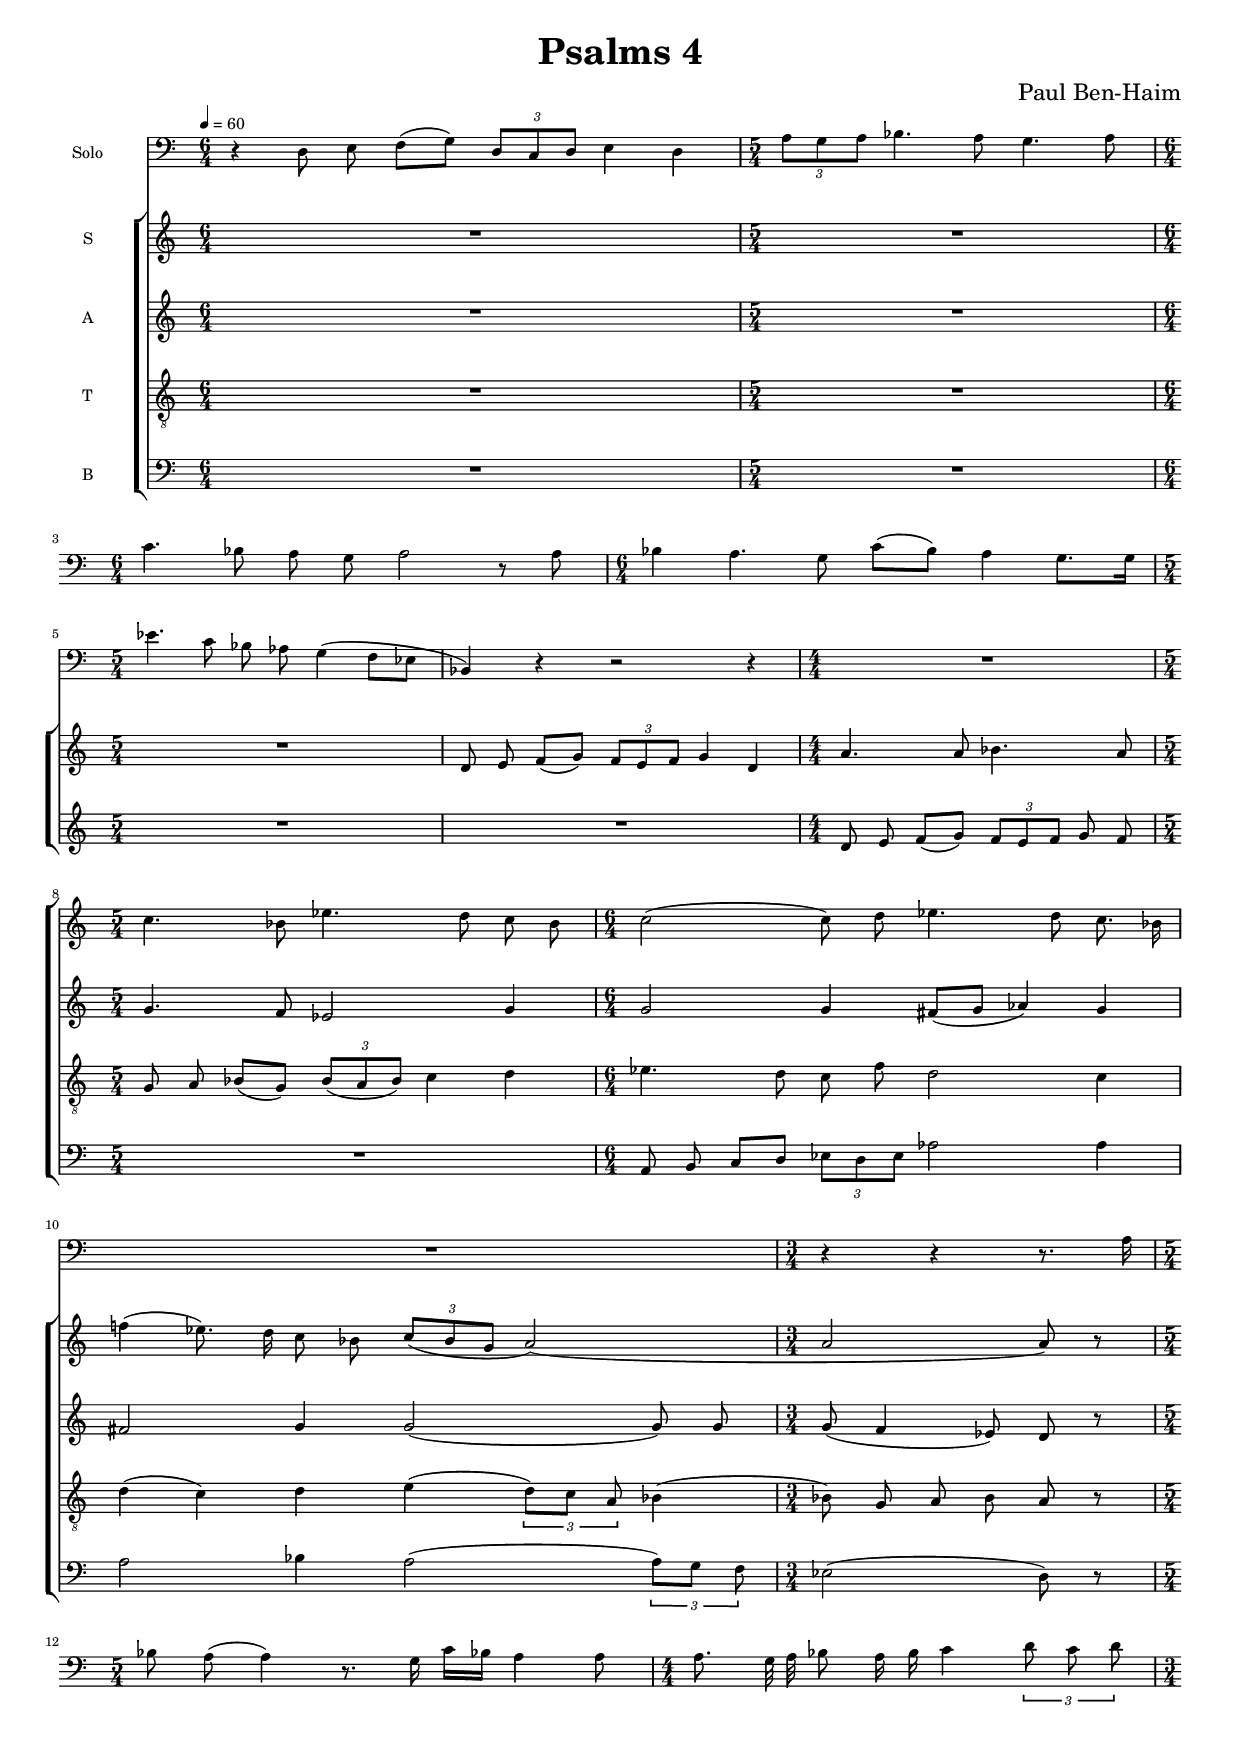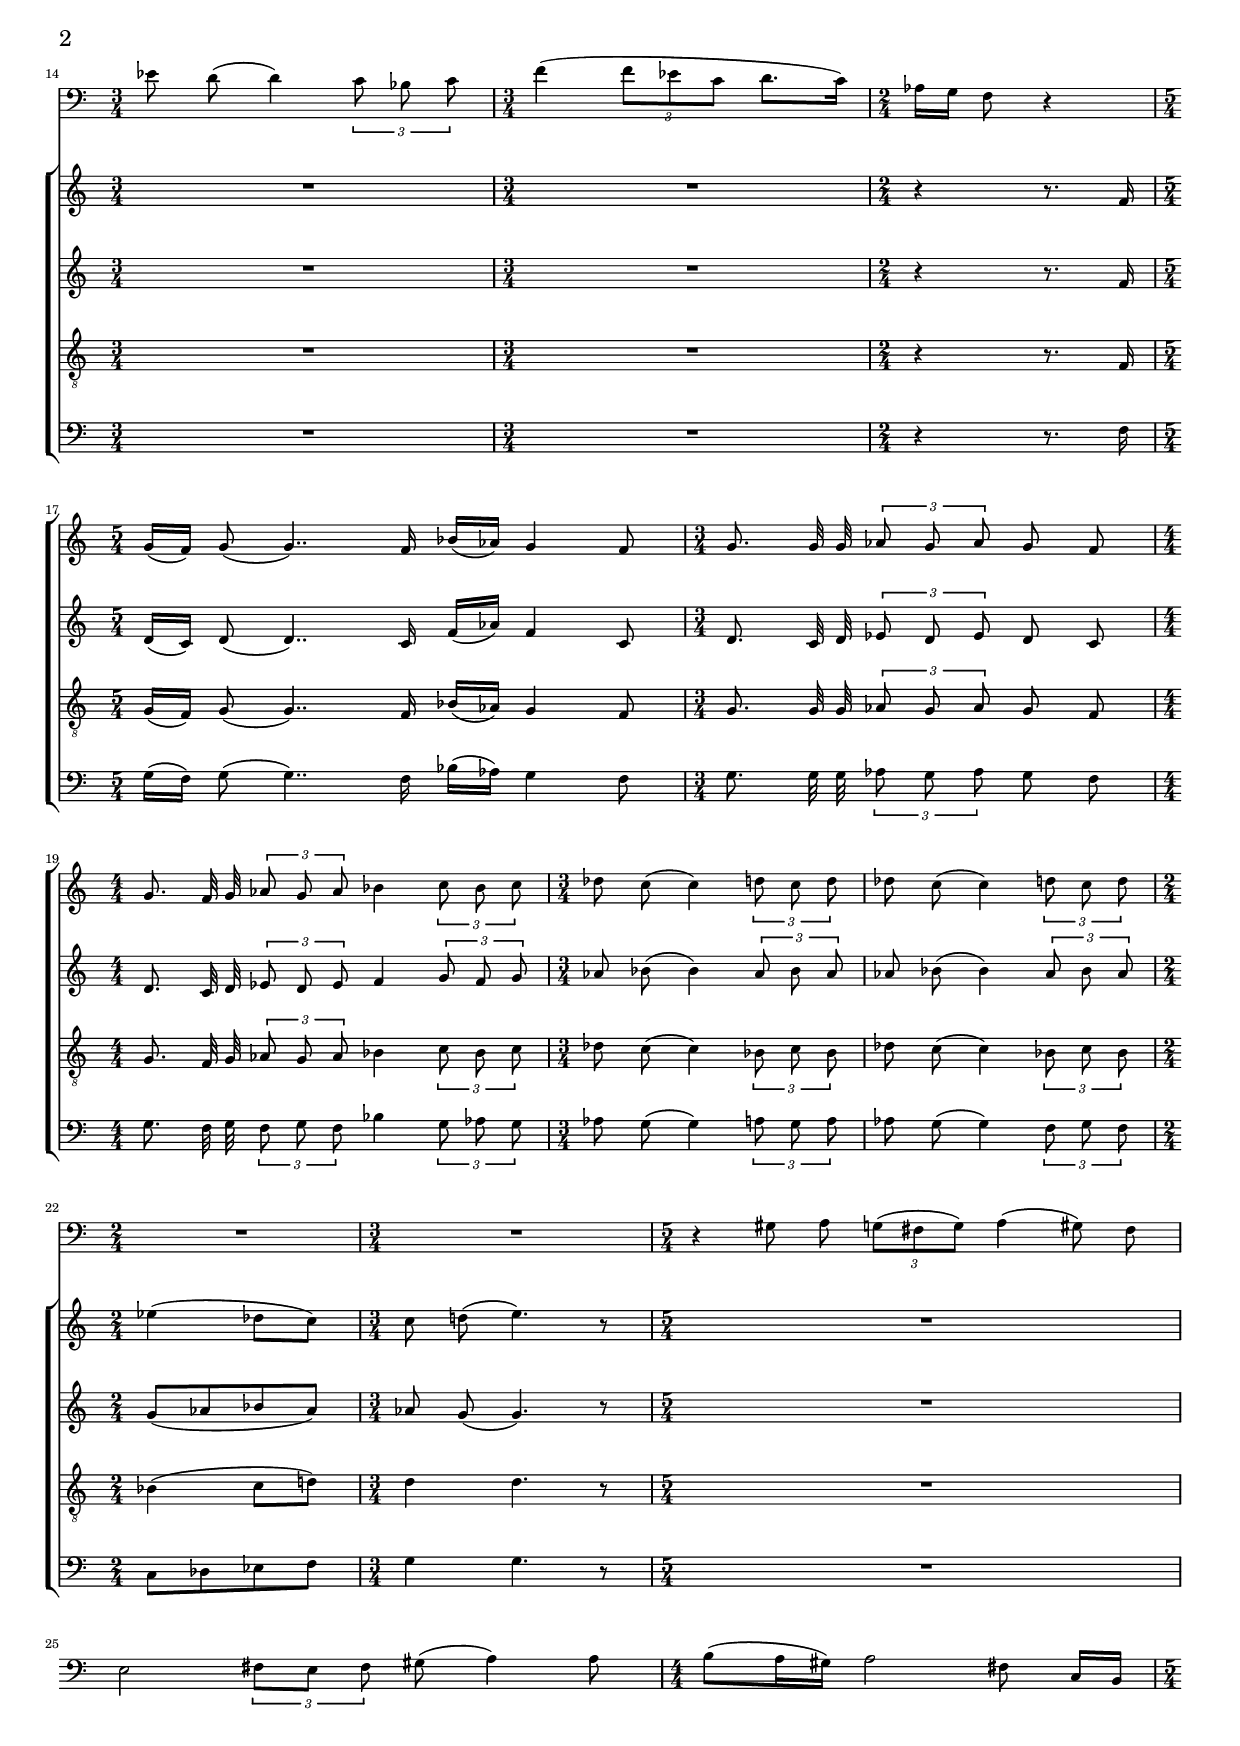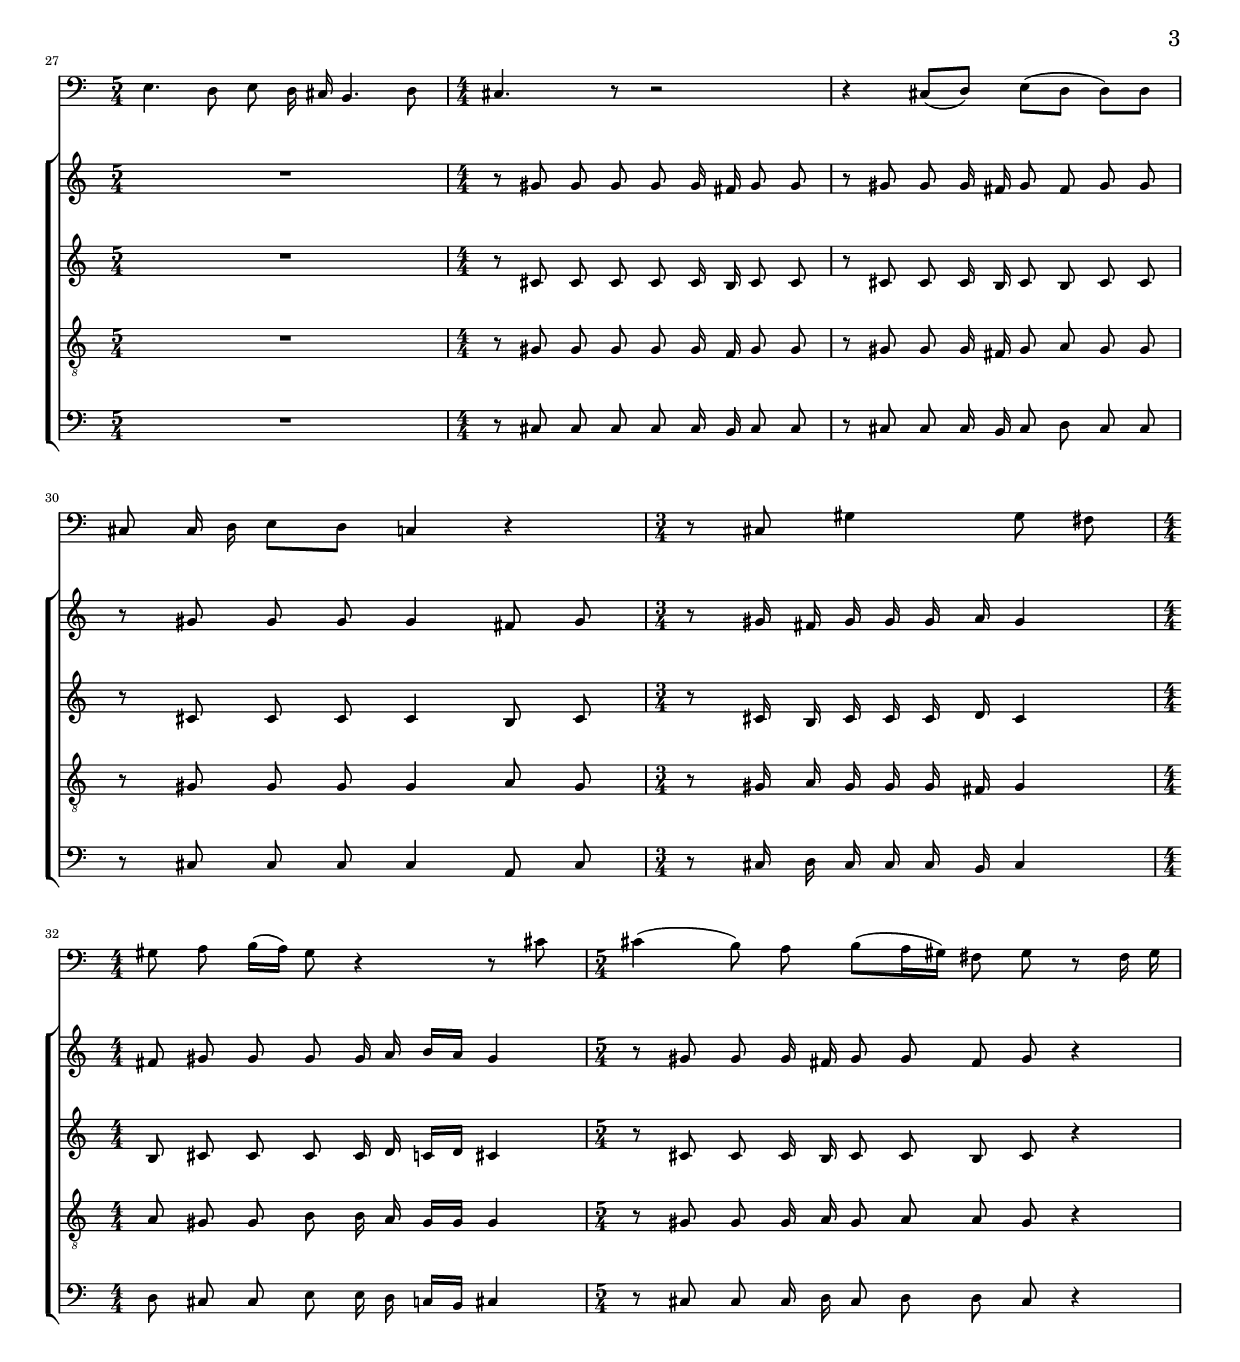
\include "english.ly"
\version "2.22.0"

global = {
  \key a \minor
  \time 5/4
  \tempo 4 = 60
}

%%%%%%%%%%%%%%%%%%%%%%%%%%%%%%%%
soloNotes = \relative c {
  \dynamicUp \numericTimeSignature
  \clef "bass"
  \time 6/4 r4 d8 e f[( g]) \times 2/3 { d8[ c d] } e4 d |
  \time 5/4 \times 2/3 { a'8[ g a] } bf4. a8 g4. a8 |
\break
  \time 6/4 c4. bf8 a g a2 r8 a8 |
  bf4 a4. g8 c8[( bf]) a4 g8.[ g16] |
\break
  \time 5/4 ef'4. c8 bf af g4( f8[ ef] |
  bf4) r4 r2 r4 |
  \time 4/4 R1 |
\break
  \time 5/4 R1*5/4 |
  \time 6/4 R1*6/4 |
\break
  % Page 5
  R1*6/4 |
  \time 3/4 r4 r4 r8. a'16 |
\break
  \time 5/4 bf8 a8( a4) r8. g16 c16[ bf!16] a4 a8 |
  \time 4/4 a8. g32 a32 bf8 a16 bf16 c4 \times 2/3 { d8 c d } |
\break
  % Page 6
  \time 3/4 ef8 d8( d4) \times 2/3 { c8 bf c8 } |
  f4( \times 2/3 { f8[ ef c] } d8.[ c16]) |
  \time 2/4 af16[ g] f8 r4 |
\break
  \time 5/4 R1*5/4 |
  \time 4/4 R1*3/4 |
\break
  % Page 7
  R1 |
  \time 3/4 R1*3/4 |
  R1*3/4 |
\break
  \time 2/4 R1*2/4 |
  \time 3/4 R1*3/4 |
  \time 5/4 r4 gs8 a \times 2/3 { g8[( fs g]) } a4( gs8) fs |
\break
  % Page 8
  e2 \times 2/3 { fs8[ e] fs } gs8( a4) a8 |
  \time 4/4 b8[( a16 gs16]) a2 fs8 c16[ b] |
\break
  \time 5/4 e4. d8 e d16 cs16 b4. d8 |
  \time 4/4 cs4. r8 r2 |
  r4 cs8[( d]) e[( d] d[) d] |
\break
  % Page 9
  cs8 cs16 d16 e8[ d] c4 r4 |
  \time 3/4 r8 cs8 gs'4 gs8 fs |
\break
  \time 4/4 gs8 a b16[( a]) gs8 r4 r8 cs8 |
  \time 5/4 cs4( b8) a8 b8[( a16 gs]) fs8 gs r8 fs16 gs16 |
  % Page 10
  % Page 11


} % end of soloNotes

%%%%%%%%%%%%%%%%%%%%%%%%%%%%%%%%
sopMusic = \relative c'' {
  % page 1
  \dynamicUp \numericTimeSignature
  \time 6/4 R1*6/4 | \time 5/4 R1*5/4 | \time 6/4 R1*6/4 | \time 6/4 R1*6/4 |
  \time 5/4 R1*5/4 |
  d,8 e8 f[( g)] \times 2/3 { f[ e f] } g4 d |
  \time 4/4 a'4. a8 bf4. a8 |
  \time 5/4 c4. bf8 ef4. d8 c8 bf8 |
  \time 6/4 c2( c8) d8 ef4. d8 c8. bf16 |
  % page 5
  f'!4( ef8.) d16 c8 bf \times 2/3 { c8[( bf g] } a2)( |
  \time 3/4 a2 a8) r8 |
  \time 5/4 R1*5/4 |
  \time 4/4 R1 |
  % page 6
  \time 3/4 R1*3/4 |
  \time 3/4 R1*3/4 |
  \time 2/4 r4 r8. f16 |
  \time 5/4 g16[( f]) g8( g4..) f16 bf16[( af]) g4 f8 |
  \time 3/4 g8. g32 g32 \times 2/3 { af8 g af } g8 f |
  % page 7
  \time 4/4 g8. f32 g32 \times 2/3 { af8 g af } bf4 \times 2/3 { c8 bf c } |
  \time 3/4 df8 c8( c4) \times 2/3 {d8 c d } |
            df8 c8( c4) \times 2/3 {d8 c d } |
  \time 2/4 ef4( df8[ c]) |
  \time 3/4 c8 d!8( e4.) r8 |
  \time 5/4 R1*5/4 |
  % Page 8
  R1*5/4 |
  \time 4/4 R1 |
  \time 5/4 R1*5/4 |
  \time 4/4 r8 gs,8 gs8 gs8 gs8 gs16 fs16 gs8 gs8 |
            r8 gs8 gs8 gs16 fs16 gs8 fs gs8 gs8 |
  % Page 9
  r8 gs8 gs gs gs4 fs8 gs |
  \time 3/4 r8 gs16 fs gs gs gs a gs4 |
  \time 4/4 fs8 gs gs gs gs16 a16 b16[ a16] gs4 |
  \time 5/4 r8 gs8 gs gs16 fs16 gs8 gs8 fs gs r4 |
  % Page 10
  % Page 11

} % end-of sopMusic

%%%%%%%%%%%%%%%%%%%%%%%%%%%%%%%%
altMusic = \relative c'' {
  \dynamicUp \numericTimeSignature

  \time 6/4 R1*6/4 | \time 5/4 R1*5/4 | \time 6/4 R1*6/4 | R1*6/4 |
  \time 5/4 R1*5/4 |
  | R1*5/4 |
  \time 4/4 d,8 e8 f[( g)] \times 2/3 { f[ e f] } g8 f |
  \time 5/4 g4. f8 ef2 g4
  \time 6/4 g2 g4 fs8[( g] af4) g4 |
  % page 5
  fs2 g4 g2( g8) g8 |
  \time 3/4 g8( f4 ef8) d8 r8 |
  \time 5/4 R1*5/4 |
  \time 4/4 R1 |
  % page 6
  \time 3/4 R1*3/4 |
  \time 3/4 R1*3/4 |
  \time 2/4 r4 r8. f16 |
  \time 5/4 d16[( c]) d8( d4..) c16 f16[( af]) f4 c8 |
  \time 3/4 d8. c32 d32 \times 2/3 { ef8 d ef } d8 c |
  % Page 7
  \time 4/4 d8. c32 d32 \times 2/3 { ef8 d ef } f4 \times 2/3 { g8 f g } |
  \time 3/4 af8 bf( bf4) \times 2/3 {af8 bf af } |
            af8 bf( bf4) \times 2/3 {af8 bf af } |
  \time 2/4 g8[( af bf af]) |
  \time 3/4 af8 g8( g4.) r8 |
  \time 5/4 R1*5/4 |
  % Page 8
  R1*5/4 |
  \time 4/4 R1 |
  \time 5/4 R1*5/4 |
  \time 4/4 r8 cs,8 cs8 cs8 cs8 cs16 b16 cs8 cs8 |
            r8 cs8 cs8 cs16 b16 cs8 b cs8 cs8 |
  % Page 9
  r8 cs8 cs cs cs4 b8 cs |
  \time 3/4 r8 cs16 b cs cs cs d cs4 |
  \time 4/4 b8 cs cs cs cs16 d16 c16[ d16] cs4 |
  \time 5/4 r8 cs8 cs cs16 b16 cs8 cs8 b cs r4 |
  % Page 10
  % Page 11
} % end of altMusic

%%%%%%%%%%%%%%%%%%%%%%%%%%%%%%%%
tenMusic = \relative c' {
  \dynamicUp \numericTimeSignature
  \time 6/4 R1*6/4 | \time 5/4 R1*5/4 | \time 6/4 R1*6/4 | R1*6/4 |
  \time 5/4 R1*5/4 |
  R1*5/4 | \time 4/4 R1
  \time 5/4 g8 a8 bf[( g]) \times 2/3 { bf8[ (a bf]) } c4 d |
  \time 6/4 ef4. d8 c f d2 c4 |
  % page 5
  d4( c) d e( \times 2/3 { d8[) c] a } bf4( |
  \time 3/4 bf8) g a bf a r |
  \time 5/4 R1*5/4
  \time 4/4 R1 |
  % page 6
  \time 3/4 R1*3/4 |
  \time 3/4 R1*3/4 |
  \time 2/4 r4 r8. f16 |
  \time 5/4 g16[( f]) g8( g4..) f16 bf16[( af]) g4 f8 |
  \time 3/4 g8. g32 g32 \times 2/3 { af8 g af } g8 f |
  % Page 7
  \time 4/4 g8. f32 g32 \times 2/3 { af8 g af } bf4 \times 2/3 { c8 bf c } |
  \time 3/4 df8 c8( c4) \times 2/3 {bf8 c bf } |
            df8 c8( c4) \times 2/3 {bf8 c bf } |
  \time 2/4 bf4( c8[ d!]) |
  \time 3/4 d4 d4. r8 |
  \time 5/4 R1*5/4 |
  % Page 8
  R1*5/4 |
  \time 4/4 R1 |
  \time 5/4 R1*5/4 |
  \time 4/4 r8 gs,8 gs8 gs8 gs8 gs16 f16 gs8 gs8 |
            r8 gs8 gs8 gs16 fs16 gs8 a gs8 gs8 |
  % Page 9
  r8 gs8 gs gs gs4 a8 gs |
  \time 3/4 r8 gs16 a gs gs gs fs gs4 |
  \time 4/4 a8 gs gs b b16 a16 gs16[ gs16] gs4 |
  \time 5/4 r8 gs8 gs gs16 a16 gs8 a8 a gs r4 |
  % Page 10
  % Page 11
} % end of tenMusic

%%%%%%%%%%%%%%%%%%%%%%%%%%%%%%%%
basMusic = \relative c {
  \dynamicUp \numericTimeSignature
  \time 6/4 R1*6/4 | \time 5/4 R1*5/4 | \time 6/4 R1*6/4 | R1*6/4 |
  \time 5/4 R1*5/4 |
  R1*5/4 |
  \time 4/4 R1 |
  \time 5/4 R1*5/4 |
  \time 6/4 a8 b c[ d] \times 2/3 { ef[ d ef] } af2 af4 |
  % page 5
  a2 bf4 a2( \times 2/3 { a8[) g] f } |
  \time 3/4 ef2( d8) r8 |
  \time 5/4 R1*5/4 |
  \time 4/4 R1 |
  % page 6
  \time 3/4 R1*3/4 |
  \time 3/4 R1*3/4 |
  \time 2/4 r4 r8. f16 |
  \time 5/4 g16[( f]) g8( g4..) f16 bf16[( af]) g4 f8 |
  \time 3/4 g8. g32 g32 \times 2/3 { af8 g af } g8 f |
  % Page 7
  \time 4/4 g8. f32 g32 \times 2/3 { f8 g f } bf4 \times 2/3 { g8 af g } |
  \time 3/4 af8 g8( g4) \times 2/3 {a8 g a } |
            af8 g8( g4) \times 2/3 {f8 g f } |
  \time 2/4 c8[ df ef f] |
  \time 3/4 g4 g4. r8 |
  \time 5/4 R1*5/4 |
  % Page 8
  R1*5/4 |
  \time 4/4 R1 |
  \time 5/4 R1*5/4 |
  \time 4/4 r8 cs,8 cs8 cs8 cs8 cs16 b16 cs8 cs8 |
            r8 cs8 cs8 cs16 b16 cs8 d cs8 cs8 |
  % Page 9
  r8 cs8 cs cs cs4 a8 cs |
  \time 3/4 r8 cs16 d cs cs cs b cs4 |
  \time 4/4 d8 cs cs e e16 d16 c16[ b16] cs4 |
  \time 5/4 r8 cs8 cs cs16 d16 cs8 d8 d cs r4 |
  % Page 10
  % Page 11
} % end of basMusic



\header {
  title = "Psalms 4"
  composer = "Paul Ben-Haim"
  % Do not display the tagline for this book
  % tagline = ##f
}

\layout {
  #(layout-set-staff-size 14)
  \context {
    \Staff
    \RemoveEmptyStaves
  }
  \context {
    \ChoirStaff
    \RemoveEmptyStaves
  }
  % \context {
  %   \Lyrics
  %   \override  LyricHyphen #'minimum-distance = #0.8
  % }
}

\score {
  <<
    \new Staff {
      \set Staff.midiInstrument = "clarinet"
    \new Voice = "SoloVoice" <<
      \set Staff.instrumentName = "Solo"
      \autoBeamOff
      \global \soloNotes
    >>
    }
    \new ChoirStaff <<

      \new Staff = "sop" <<
      \set Staff.midiInstrument = "flute"
        \new Voice = "sopranos" {
          \set Staff.instrumentName = "S"
          <<
             \autoBeamOff
             \global \sopMusic
          >>
        }
      >>

      \new Staff = "alt" <<
	\set Staff.midiInstrument = #"oboe"
        \new Voice = "altos" {
          \set Staff.instrumentName = "A"
          <<
             \autoBeamOff
             \global \altMusic
          >>
        }
      >>

      \new Staff = "ten" <<
	% \set Staff.midiInstrument = #"cello"        %% too vibrator
	% \set Staff.midiInstrument = #"tenor sax"    %% Too loud
	\set Staff.midiInstrument = #"english horn"
        \clef "G_8"
        \new Voice = "tenors" {
          \set Staff.instrumentName = "T"
          <<
             \autoBeamOff
             \global \tenMusic
          >>
        }
      >>

      \new Staff = "bas" <<
	\set Staff.midiInstrument = #"bassoon"
        \clef bass
        \new Voice = "basses" {
          \set Staff.instrumentName = "B"
          <<
             \autoBeamOff
             \global \basMusic
          >>
        }
      >>

    >>
  >>

  \header { }

  \layout {
    % $(layout-set-staff-size 17)
    % \override LyricText #'font-size = #1.81
    \context {
      \Staff
    }
  }
  \midi {
    \context {
      \Score
    }
  }
}
